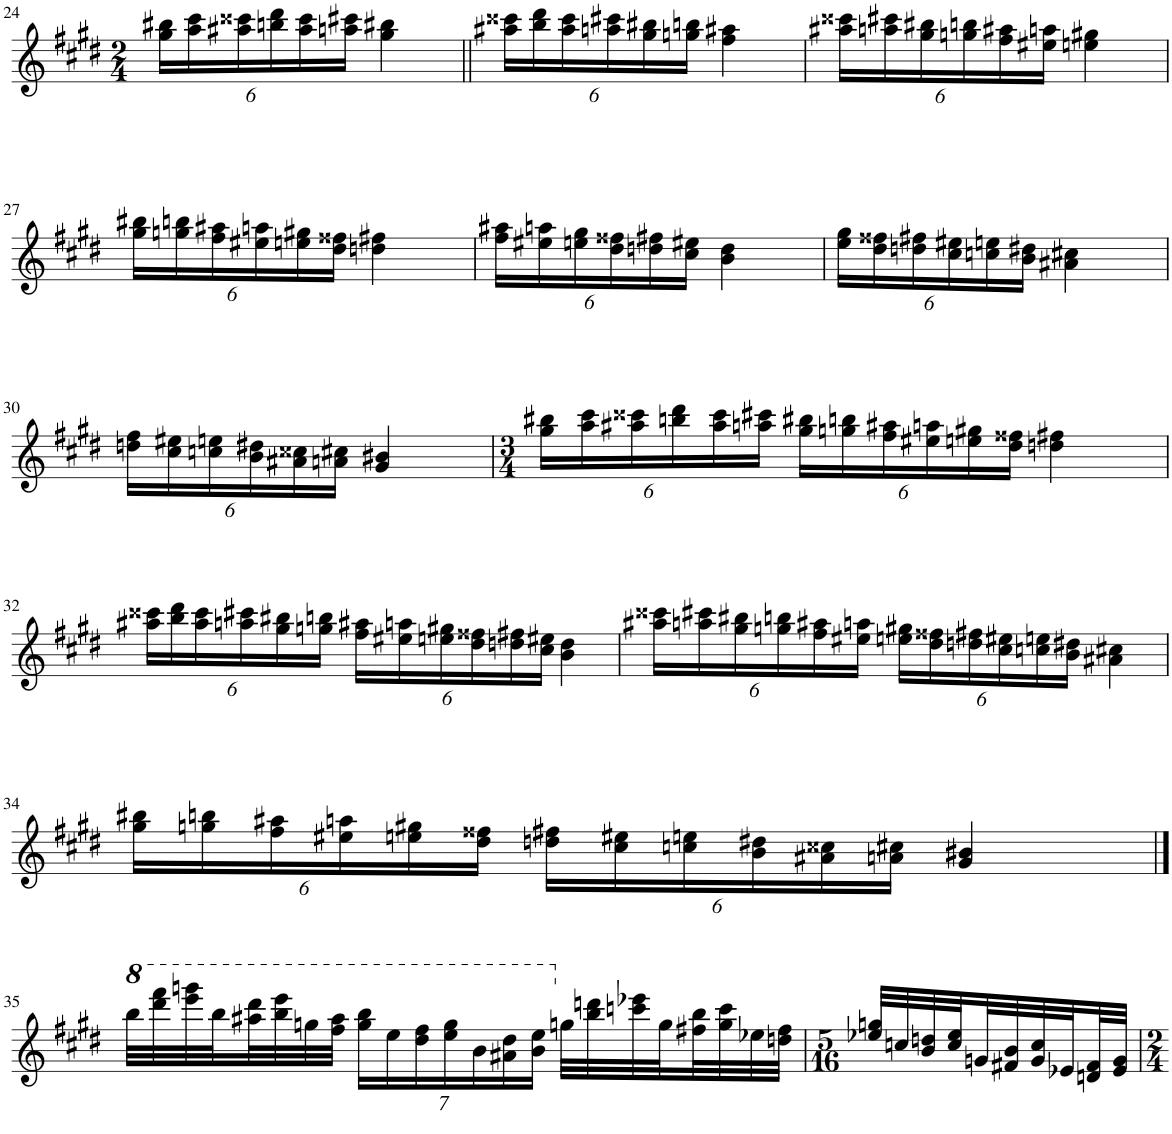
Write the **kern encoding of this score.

**kern
*part1
*staff1
*I"Piano
*I'Pno.
!!LO:PB:g=z
*clefG2
*k[f#c#g#d#]
*M2/4
*Xbrackettup
=24
24gg#\ 24bb#X\LL
24aa\ 24ccc#\
24aa#X\ 24ccc##X\
24bbn\ 24ddd#\
24aa#\ 24ccc##\
24aan\ 24ccc#X\JJ
4gg#\ 4bb#X\
=25||
24aa#X\ 24ccc##X\LL
24bb\ 24ddd#\
24aa#\ 24ccc##\
24aan\ 24ccc#X\
24gg#\ 24bb#X\
24ggn\ 24bbn\JJ
4ff#\ 4aa#X\
=26
24aa#X\ 24ccc##X\LL
24aan\ 24ccc#X\
24gg#\ 24bb#X\
24ggn\ 24bbn\
24ff#\ 24aa#X\
24ee#X\ 24aan\JJ
4een\ 4gg#X\
!!LO:LB:g=z
=27
24gg#\ 24bb#X\LL
24ggn\ 24bbn\
24ff#\ 24aa#X\
24ee#X\ 24aan\
24een\ 24gg#X\
24dd#\ 24ff##X\JJ
4ddn\ 4ff#X\
=28
24ff#\ 24aa#X\LL
24ee#X\ 24aan\
24een\ 24gg#\
24dd#\ 24ff##X\
24ddn\ 24ff#X\
24cc#\ 24ee#X\JJ
4b\ 4dd\
=29
24ee\ 24gg#\LL
24dd#\ 24ff##X\
24ddn\ 24ff#X\
24cc#\ 24ee#X\
24ccn\ 24een\
24b\ 24dd#X\JJ
4a#X\ 4cc#X\
!!LO:LB:g=z
=30
24ddn\ 24ff#\LL
24cc#\ 24ee#X\
24ccn\ 24een\
24b\ 24dd#X\
24a#X\ 24cc##X\
24an\ 24cc#X\JJ
4g#/ 4b#X/
=31
*M3/4
24gg#\ 24bb#X\LL
24aa\ 24ccc#\
24aa#X\ 24ccc##X\
24bbn\ 24ddd#\
24aa#\ 24ccc##\
24aan\ 24ccc#X\JJ
24gg#\ 24bb#X\LL
24ggn\ 24bbn\
24ff#\ 24aa#X\
24ee#X\ 24aan\
24een\ 24gg#X\
24dd#\ 24ff##X\JJ
4ddn\ 4ff#X\
!!LO:LB:g=z
=32
24aa#X\ 24ccc##X\LL
24bb\ 24ddd#\
24aa#\ 24ccc##\
24aan\ 24ccc#X\
24gg#\ 24bb#X\
24ggn\ 24bbn\JJ
24ff#\ 24aa#X\LL
24ee#X\ 24aan\
24een\ 24gg#X\
24dd#\ 24ff##X\
24ddn\ 24ff#X\
24cc#\ 24ee#X\JJ
4b\ 4dd\
=33
24aa#X\ 24ccc##X\LL
24aan\ 24ccc#X\
24gg#\ 24bb#X\
24ggn\ 24bbn\
24ff#\ 24aa#X\
24ee#X\ 24aan\JJ
24een\ 24gg#X\LL
24dd#\ 24ff##X\
24ddn\ 24ff#X\
24cc#\ 24ee#X\
24ccn\ 24een\
24b\ 24dd#X\JJ
4a#X\ 4cc#X\
!!LO:LB:g=z
=34
24gg#\ 24bb#X\LL
24ggn\ 24bbn\
24ff#\ 24aa#X\
24ee#X\ 24aan\
24een\ 24gg#X\
24dd#\ 24ff##X\JJ
24ddn\ 24ff#X\LL
24cc#\ 24ee#X\
24ccn\ 24een\
24b\ 24dd#X\
24a#X\ 24cc##X\
24an\ 24cc#X\JJ
4g#/ 4b#X/
!!LO:LB:g=z
==35
*8va
32bbb\LLL
32dddd#\ 32ffff#\
32eeee\ 32ggggn\
32bbb\J
32aaa#X\ 32dddd#\L
32bbb\ 32eeee\
32gggn\
32fff#\ 32aaa#\JJJ
28ggg\ 28bbb\LL
28eee\
28ddd#\ 28fff#\
28eee\ 28ggg\
28bb\
28aa#X\ 28ddd#\
28bb\ 28eee\JJ
*X8va
32ggn\LLL
32bb\ 32dddn\
32cccn\ 32eee-X\
32gg\J
32ff#X\ 32bb\L
32gg\ 32ccc\
32ee-X\
32ddn\ 32ff#\JJJ
=36
*M5/16
32ee-X/ 32ggn/LLL
32ccn/
32b/ 32ddn/
32cc/ 32ee-/J
32gn/L
32f#X/ 32b/
32g/ 32cc/
32e-X/J
32dn/ 32f#/L
32e-/ 32g/JJJ
=
*-
